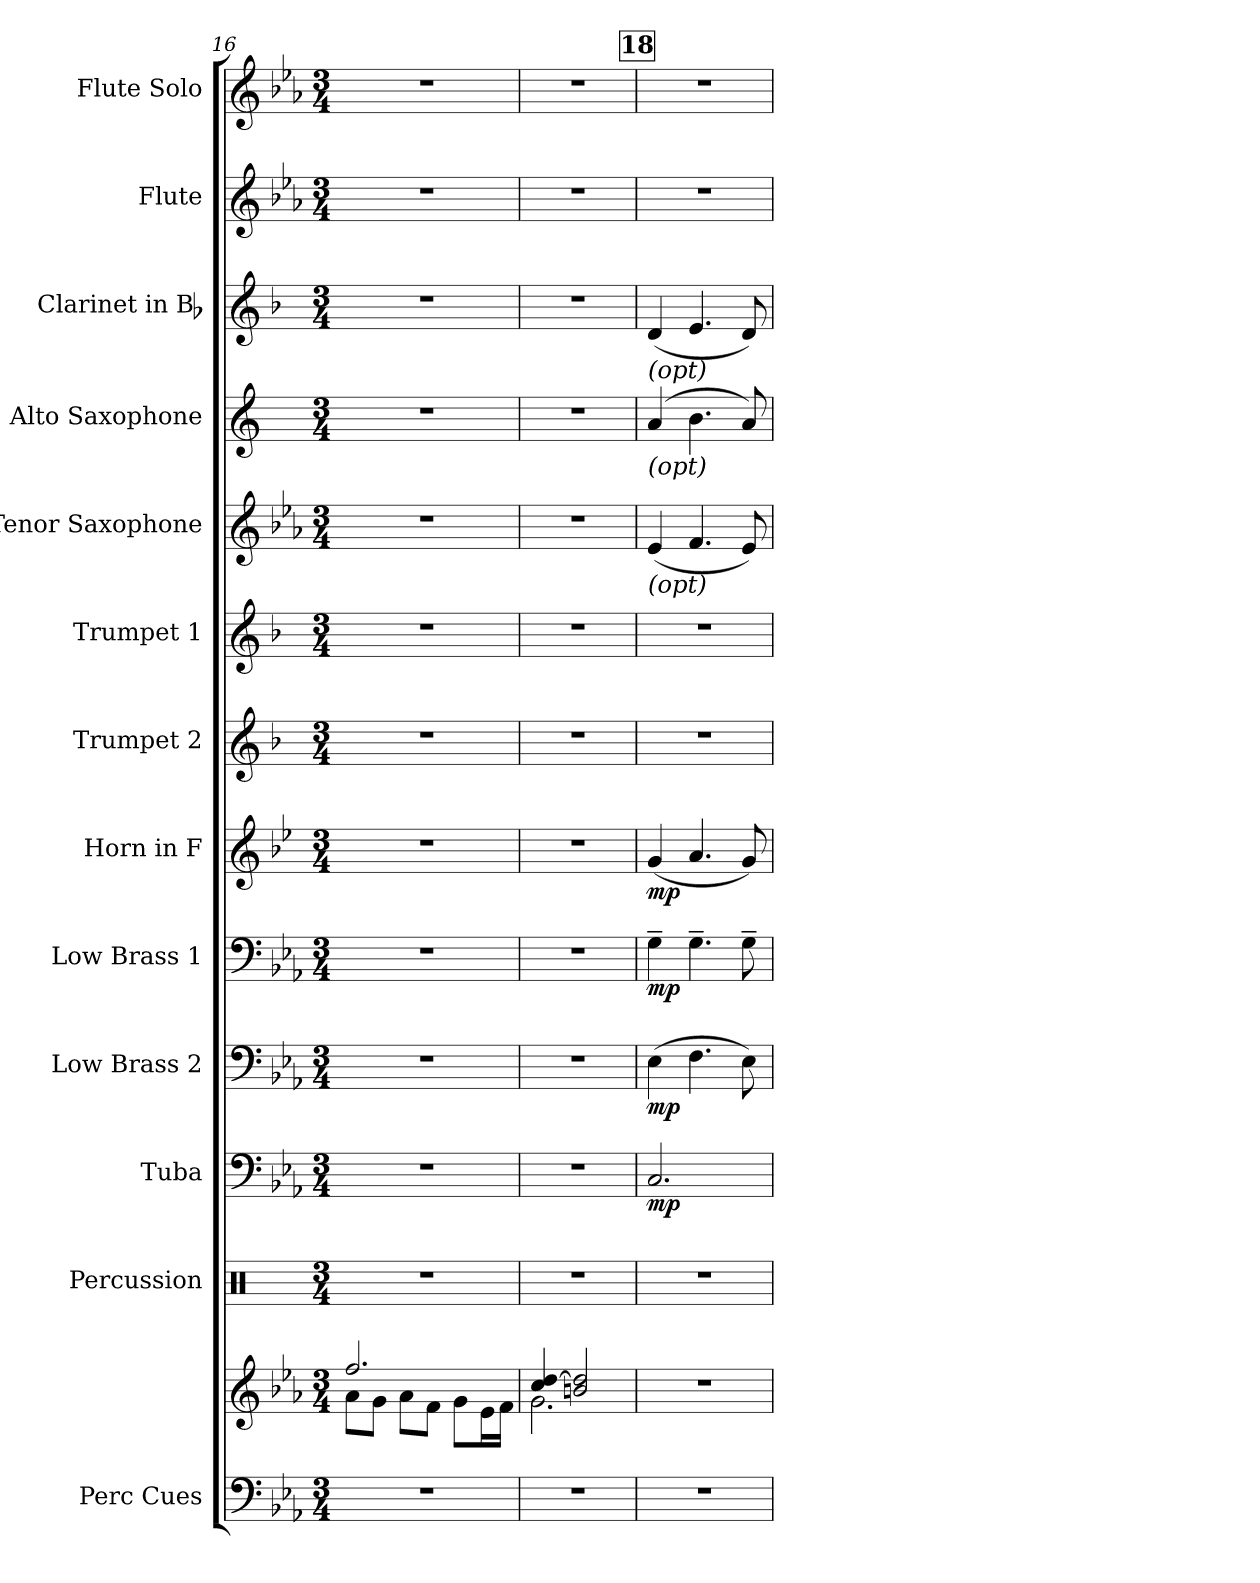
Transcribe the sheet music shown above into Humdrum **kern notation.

**kern	**kern	**kern	**kern	**dynam	**kern	**dynam	**kern	**dynam	**kern	**dynam	**kern	**kern	**kern	**kern	**kern	**kern	**kern
*part13	*part13	*part12	*part11	*part11	*part10	*part10	*part9	*part9	*part8	*part8	*part7	*part6	*part5	*part4	*part3	*part2	*part1
*staff14	*staff13	*staff12	*staff11	*staff11	*staff10	*staff10	*staff9	*staff9	*staff8	*staff8	*staff7	*staff6	*staff5	*staff4	*staff3	*staff2	*staff1
*I"Perc Cues	*	*I"Percussion	*I"Tuba	*	*I"Low Brass 2	*	*I"Low Brass 1	*	*I"Horn in F	*	*I"Trumpet 2	*I"Trumpet 1	*I"Tenor Saxophone	*I"Alto Saxophone	*I"Clarinet in Bb	*I"Flute	*I"Flute Solo
*I'Perc	*	*I'Perc.	*I'Tba.	*	*I'LB 2	*	*I'LB 1	*	*I'Hn.	*	*I'Tpt.	*I'Tpt.	*I'Ten. Sax.	*I'Alto Sax.	*I'Cl.	*I'Fl.	*I'Fl.
*clefF4	*clefG2	*clefX	*clefF4	*	*clefF4	*	*clefF4	*	*clefG2	*	*clefG2	*clefG2	*clefG2	*clefG2	*clefG2	*clefG2	*clefG2
*	*	*	*	*	*	*	*	*	*ITrd4c7	*	*ITrd1c2	*ITrd1c2	*ITrd8c14	*ITrd5c9	*ITrd1c2	*	*
*k[b-e-a-]	*k[b-e-a-]	*k[]	*k[b-e-a-]	*	*k[b-e-a-]	*	*k[b-e-a-]	*	*k[b-e-a-]	*	*k[b-e-a-]	*k[b-e-a-]	*k[b-e-a-]	*k[b-e-a-]	*k[b-e-a-]	*k[b-e-a-]	*k[b-e-a-]
*E-:	*E-:	*C:	*E-:	*	*E-:	*	*E-:	*	*E-:	*	*E-:	*E-:	*E-:	*E-:	*E-:	*E-:	*E-:
*M3/4	*M3/4	*M3/4	*M3/4	*	*M3/4	*	*M3/4	*	*M3/4	*	*M3/4	*M3/4	*M3/4	*M3/4	*M3/4	*M3/4	*M3/4
=16	=16	=16	=16	=16	=16	=16	=16	=16	=16	=16	=16	=16	=16	=16	=16	=16	=16
!LO:N:vis=1	!	!LO:N:vis=1	!LO:N:vis=1	!	!LO:N:vis=1	!	!LO:N:vis=1	!	!LO:N:vis=1	!	!LO:N:vis=1	!LO:N:vis=1	!LO:N:vis=1	!LO:N:vis=1	!LO:N:vis=1	!LO:N:vis=1	!LO:N:vis=1
*	*^	*	*	*	*	*	*	*	*	*	*	*	*	*	*	*	*
2.r	2.ffi/	8a-i\L	2.r	2.r	.	2.r	.	2.r	.	2.r	.	2.r	2.r	2.r	2.r	2.r	2.r	2.r
.	.	8gi\J	.	.	.	.	.	.	.	.	.	.	.	.	.	.	.	.
.	.	8a-i\L	.	.	.	.	.	.	.	.	.	.	.	.	.	.	.	.
.	.	8fi\J	.	.	.	.	.	.	.	.	.	.	.	.	.	.	.	.
.	.	8gi\L	.	.	.	.	.	.	.	.	.	.	.	.	.	.	.	.
.	.	16e-i\L	.	.	.	.	.	.	.	.	.	.	.	.	.	.	.	.
.	.	16fi\JJ	.	.	.	.	.	.	.	.	.	.	.	.	.	.	.	.
=17	=17	=17	=17	=17	=17	=17	=17	=17	=17	=17	=17	=17	=17	=17	=17	=17	=17	=17
!LO:N:vis=1	!	!	!LO:N:vis=1	!LO:N:vis=1	!	!LO:N:vis=1	!	!LO:N:vis=1	!	!LO:N:vis=1	!	!LO:N:vis=1	!LO:N:vis=1	!LO:N:vis=1	!LO:N:vis=1	!LO:N:vis=1	!LO:N:vis=1	!LO:N:vis=1
2.r	4cci/ [4ddi	2.gi\	2.r	2.r	.	2.r	.	2.r	.	2.r	.	2.r	2.r	2.r	2.r	2.r	2.r	2.r
.	2bni/ 2ddi]	.	.	.	.	.	.	.	.	.	.	.	.	.	.	.	.	.
*	*v	*v	*	*	*	*	*	*	*	*	*	*	*	*	*	*	*	*
!!LO:REH:place=s1:B:color=#000000:enc=box:fs=10.5701:t=18
=18	=18	=18	=18	=18	=18	=18	=18	=18	=18	=18	=18	=18	=18	=18	=18	=18	=18
!	!	!	!	!	!	!	!	!	!	!	!	!	!	!	!LO:TX:b:i:t=(opt)	!	!
!	!	!	!	!	!	!	!	!	!	!	!	!	!	!LO:TX:b:i:t=(opt)	!	!	!
!	!	!	!	!	!	!	!	!	!	!	!	!	!LO:TX:b:i:t=(opt)	!	!	!	!
!LO:N:vis=1	!LO:N:vis=1	!LO:N:vis=1	!	!	!	!	!	!	!	!	!LO:N:vis=1	!LO:N:vis=1	!	!	!	!LO:N:vis=1	!LO:N:vis=1
2.r	2.r	2.r	2.Ci/	mp	(4E-i\	mp	4G~i\	mp	(4ci/	mp	2.r	2.r	(4E-i/	(4ci/	(4ci/	2.r	2.r
.	.	.	.	.	4.Fi\	.	4.G~i\	.	4.di/	.	.	.	4.Fi/	4.di\	4.di/	.	.
.	.	.	.	.	8E-i\)	.	8G~i\	.	8ci/)	.	.	.	8E-i/)	8ci/)	8ci/)	.	.
=	=	=	=	=	=	=	=	=	=	=	=	=	=	=	=	=	=
*-	*-	*-	*-	*-	*-	*-	*-	*-	*-	*-	*-	*-	*-	*-	*-	*-	*-
